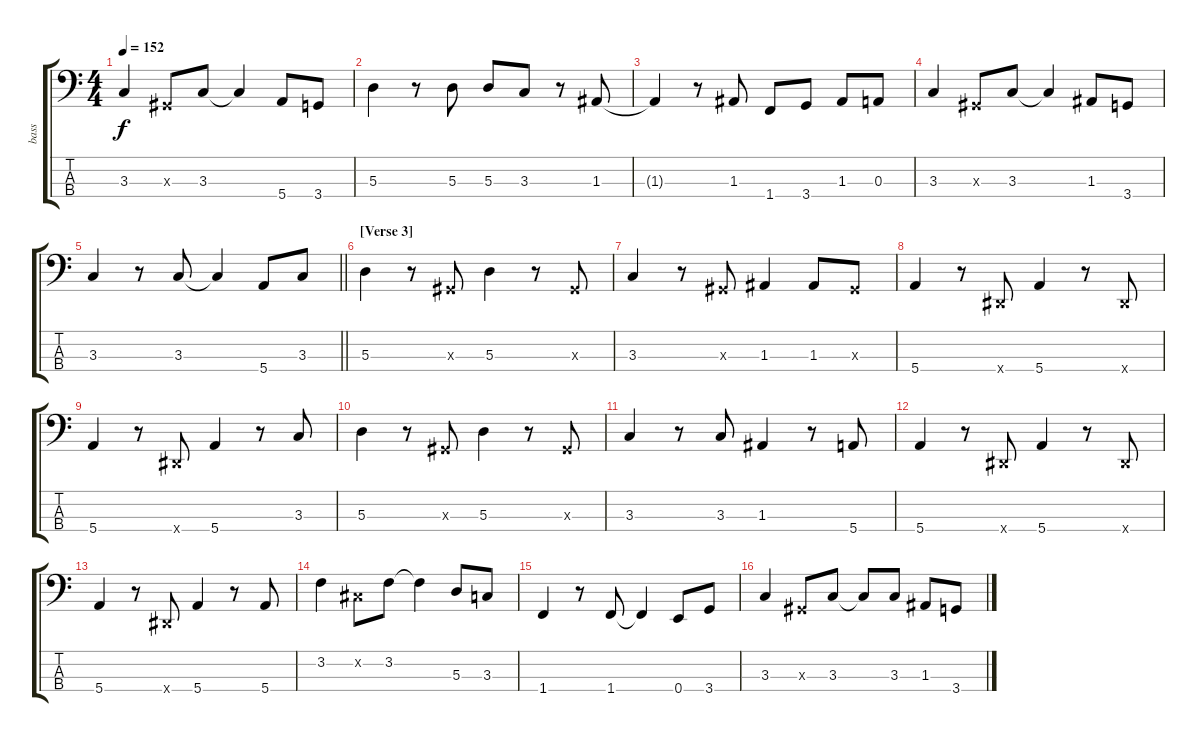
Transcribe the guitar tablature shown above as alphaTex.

\track ("bass" "bass") {instrument electricbassfinger}
\staff {score tabs}
\tuning (G2 D2 A1 E1) {hide}
\ts (4 4)
\tempo 152
\clef f4
\ks c
3.3.4{dy f} -1.3{x}.8 3.3.8 3.3{t}.4 5.4.8 3.4.8 |
5.3.4 r.8 5.3.8 5.3.8 3.3.8 r.8 1.3.8 |
1.3{t}.4 r.8 1.3.8 1.4.8 3.4.8 1.3.8 0.3.8 |
3.3.4 -1.3{x}.8 3.3.8 3.3{t}.4 1.3.8 3.4.8 |
\barLineRight lightlight
3.3.4 r.8 3.3.8 3.3{t}.4 5.4.8 3.3.8 |
\section ("" "[Verse 3]")
5.3.4 r.8 -1.3{x}.8 5.3.4 r.8 -1.3{x}.8 |
3.3.4 r.8 -1.3{x}.8 1.3.4 1.3.8 -1.3{x}.8 |
5.4.4 r.8 -1.4{x}.8 5.4.4 r.8 -1.4{x}.8 |
5.4.4 r.8 -1.4{x}.8 5.4.4 r.8 3.3.8 |
5.3.4 r.8 -1.3{x}.8 5.3.4 r.8 -1.3{x}.8 |
3.3.4 r.8 3.3.8 1.3.4 r.8 5.4.8 |
5.4.4 r.8 -1.4{x}.8 5.4.4 r.8 -1.4{x}.8 |
5.4.4 r.8 -1.4{x}.8 5.4.4 r.8 5.4.8 |
3.2.4 -1.2{x}.8 3.2.8 3.2{t}.4 5.3.8 3.3.8 |
1.4.4 r.8 1.4.8 1.4{t}.4 0.4.8 3.4.8 |
3.3.4 -1.3{x}.8 3.3.8 3.3{t}.8 3.3.8 1.3.8 3.4.8
